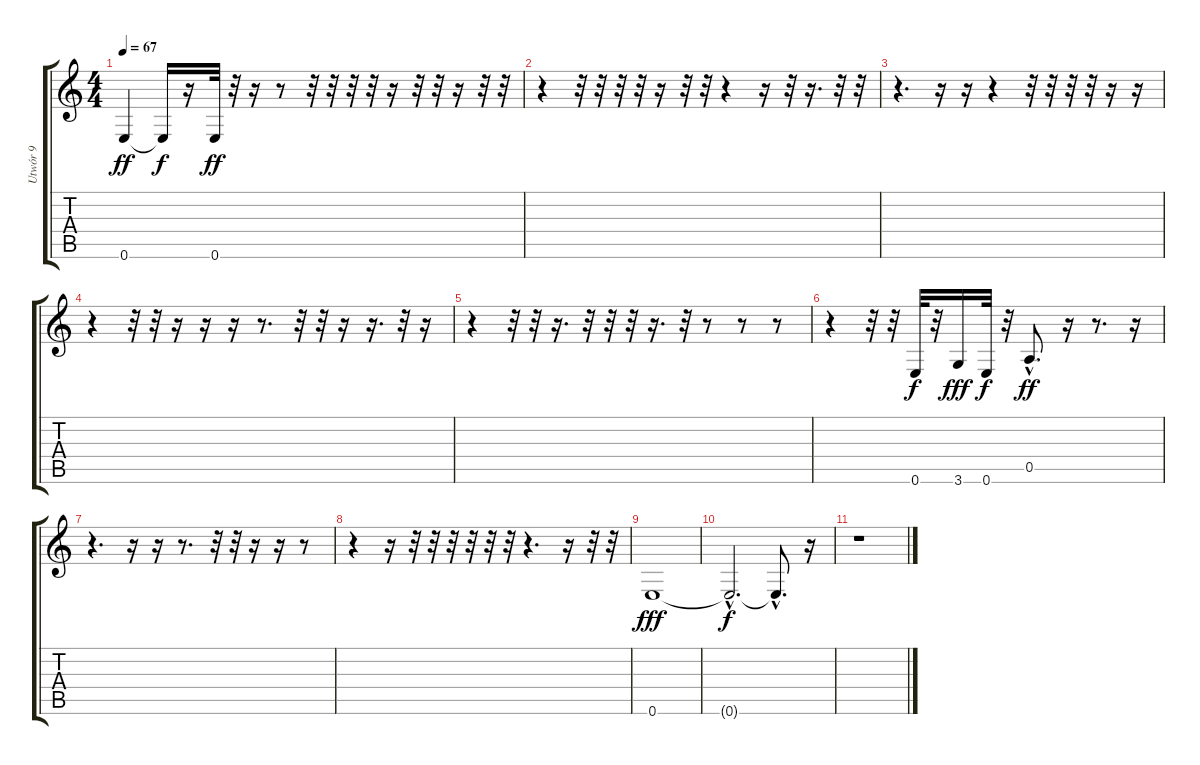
\track ("Utwór 9" "Utwór 9") {instrument fretlessbass}
\staff {score tabs}
\tuning (E4 B3 G3 D3 A2 E2) {hide}
\ts (4 4)
\tempo 67
\clef g2
\ks c
0.6.4{dy ff} 0.6{t}.16{dy f} r.16 0.6.32{dy ff} r.32 r.16 r.8 r.32 r.32 r.32 r.32 r.16 r.32 r.32 r.16 r.32 r.32 |
r.4 r.32 r.32 r.32 r.32 r.16 r.32 r.32 r.4 r.16 r.32 r.16{d} r.32 r.32 |
r.4{d} r.16 r.16 r.4 r.32 r.32 r.32 r.32 r.16 r.16 |
r.4 r.32 r.32 r.16 r.16 r.16 r.8{d} r.32 r.32 r.16 r.16{d} r.32 r.16 |
r.4 r.32 r.32 r.16{d} r.32 r.32 r.32 r.16{d} r.32 r.8 r.8 r.8 |
r.4 r.32 r.32 0.6.32{dy f} r.32 3.6.16{dy fff} 0.6.32{dy f} r.32 0.5{hac}.8{d dy ff} r.16 r.8{d} r.16 |
r.4{d} r.16 r.16 r.8{d} r.32 r.32 r.16 r.16 r.8 |
r.4 r.16 r.32 r.32 r.32 r.32 r.32 r.32 r.4{d} r.16 r.32 r.32 |
0.6.1{dy fff} |
0.6{hac t}.2{d dy f} 0.6{hac t}.8{d} r.16 |
r.1
